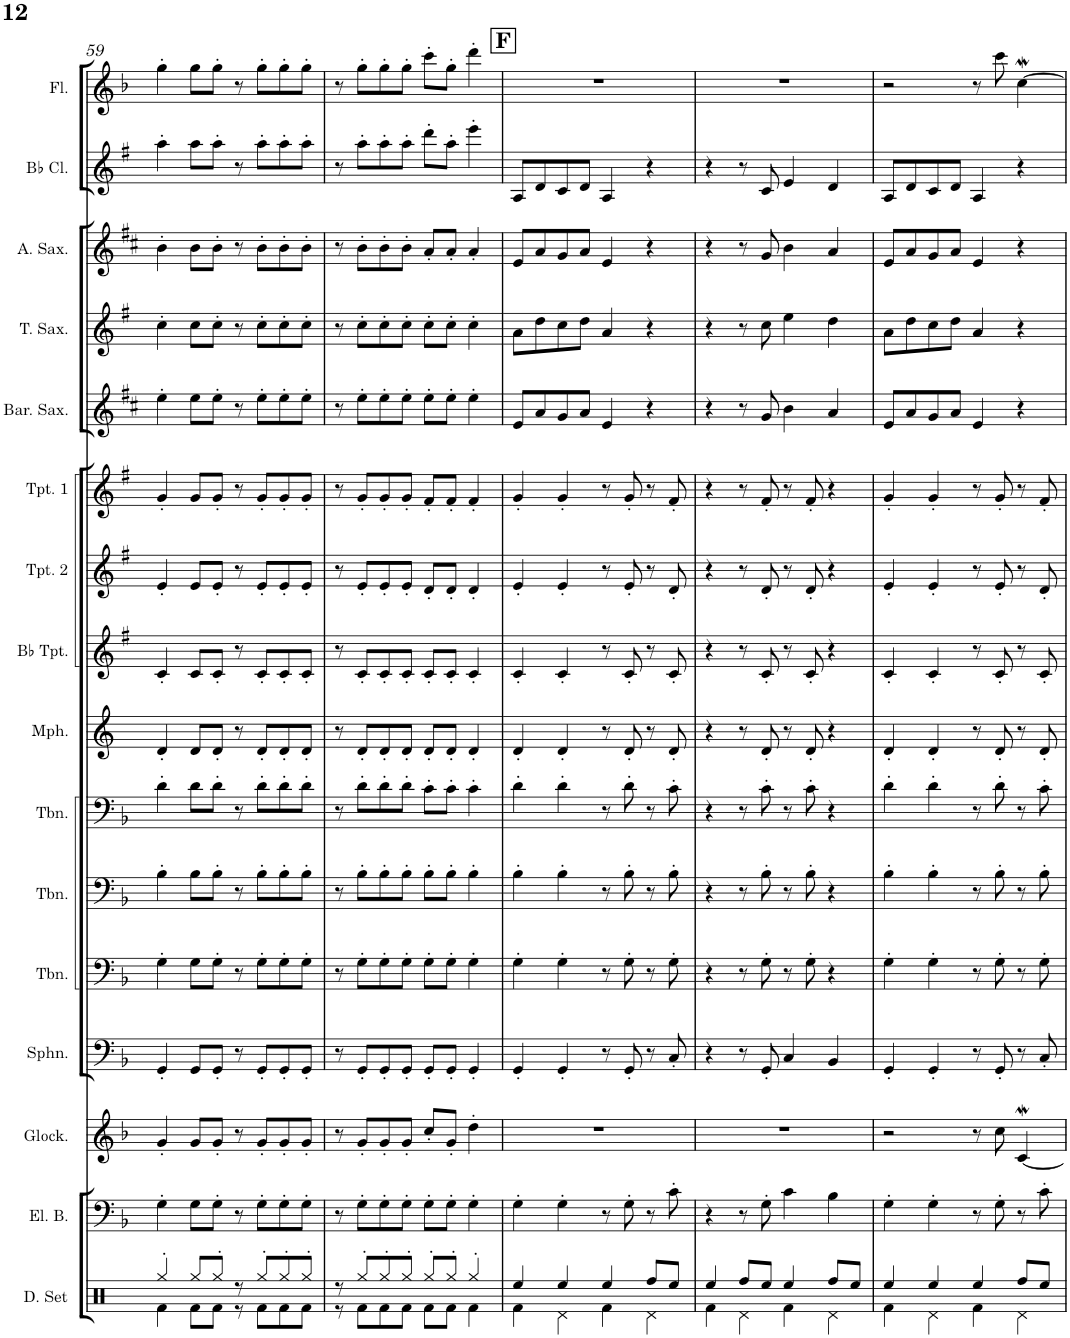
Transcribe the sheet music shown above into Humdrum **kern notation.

**kern	**kern	**kern	**kern	**kern	**kern	**kern	**kern	**kern	**kern	**kern	**kern	**kern	**kern	**kern	**kern
*part16	*part15	*part14	*part13	*part12	*part11	*part10	*part9	*part8	*part7	*part6	*part5	*part4	*part3	*part2	*part1
*staff16	*staff15	*staff14	*staff13	*staff12	*staff11	*staff10	*staff9	*staff8	*staff7	*staff6	*staff5	*staff4	*staff3	*staff2	*staff1
*I"Drumset	*I"Electric Bass	*I"Glockenspiel	*I"Sousaphone	*I"Trombone	*I"Trombone	*I"Trombone	*I"Mellophone	*I"Bb Trumpet	*I"Trumpet 2	*I"Trumpet 1	*I"Baritone Sax	*I"Tenor Sax	*I"Alto Sax	*I"Bb Clarinet	*I"Flute
*I'D. Set	*I'El. B.	*I'Glock.	*I'Sphn.	*I'Tbn.	*I'Tbn.	*I'Tbn.	*I'Mph.	*I'Bb Tpt.	*I'Tpt. 2	*I'Tpt. 1	*I'Bar. Sax.	*I'T. Sax.	*I'A. Sax.	*I'Bb Cl.	*I'Fl.
!!LO:PB:g=z
*clefX	*clefF4	*clefG2	*clefF4	*clefF4	*clefF4	*clefF4	*clefG2	*clefG2	*clefG2	*clefG2	*clefG2	*clefG2	*clefG2	*clefG2	*clefG2
*	*Trd7c12	*Trd-14c-24	*	*	*	*	*Trd4c7	*Trd1c2	*Trd1c2	*Trd1c2	*Trd12c21	*Trd8c14	*Trd5c9	*Trd1c2	*
*k[]	*k[b-]	*k[b-]	*k[b-]	*k[b-]	*k[b-]	*k[b-]	*k[]	*k[f#]	*k[f#]	*k[f#]	*k[f#c#]	*k[f#]	*k[f#c#]	*k[f#]	*k[b-]
*M4/4	*M4/4	*M4/4	*M4/4	*M4/4	*M4/4	*M4/4	*M4/4	*M4/4	*M4/4	*M4/4	*M4/4	*M4/4	*M4/4	*M4/4	*M4/4
=59	=59	=59	=59	=59	=59	=59	=59	=59	=59	=59	=59	=59	=59	=59	=59
*^	*	*	*	*	*	*	*	*	*	*	*	*	*	*	*
4Rgg'/	4Rf\	4G'\	4g'/	4GG'/	4G'\	4B-'\	4d'\	4d'/	4c'/	4e'/	4g'/	4ee'\	4cc'\	4b'\	4aa'\	4gg'\
8Rgg/L	8Rf\L	8G\L	8g/L	8GG/L	8G\L	8B-\L	8d\L	8d/L	8c/L	8e/L	8g/L	8ee\L	8cc\L	8b\L	8aa\L	8gg\L
8Rgg'/J	8Rf\J	8G'\J	8g'/J	8GG'/J	8G'\J	8B-'\J	8d'\J	8d'/J	8c'/J	8e'/J	8g'/J	8ee'\J	8cc'\J	8b'\J	8aa'\J	8gg'\J
8r	8r	8r	8r	8r	8r	8r	8r	8r	8r	8r	8r	8r	8r	8r	8r	8r
8Rgg'/L	8Rf\L	8G'\L	8g'/L	8GG'/L	8G'\L	8B-'\L	8d'\L	8d'/L	8c'/L	8e'/L	8g'/L	8ee'\L	8cc'\L	8b'\L	8aa'\L	8gg'\L
8Rgg'/	8Rf\	8G'\	8g'/	8GG'/	8G'\	8B-'\	8d'\	8d'/	8c'/	8e'/	8g'/	8ee'\	8cc'\	8b'\	8aa'\	8gg'\
8Rgg'/J	8Rf\J	8G'\J	8g'/J	8GG'/J	8G'\J	8B-'\J	8d'\J	8d'/J	8c'/J	8e'/J	8g'/J	8ee'\J	8cc'\J	8b'\J	8aa'\J	8gg'\J
=60	=60	=60	=60	=60	=60	=60	=60	=60	=60	=60	=60	=60	=60	=60	=60	=60
8r	8r	8r	8r	8r	8r	8r	8r	8r	8r	8r	8r	8r	8r	8r	8r	8r
8Rgg'/L	8Rf\L	8G'\L	8g'/L	8GG'/L	8G'\L	8B-'\L	8d'\L	8d'/L	8c'/L	8e'/L	8g'/L	8ee'\L	8cc'\L	8b'\L	8aa'\L	8gg'\L
8Rgg'/	8Rf\	8G'\	8g'/	8GG'/	8G'\	8B-'\	8d'\	8d'/	8c'/	8e'/	8g'/	8ee'\	8cc'\	8b'\	8aa'\	8gg'\
8Rgg'/J	8Rf\J	8G'\J	8g'/J	8GG'/J	8G'\J	8B-'\J	8d'\J	8d'/J	8c'/J	8e'/J	8g'/J	8ee'\J	8cc'\J	8b'\J	8aa'\J	8gg'\J
8Rgg'/L	8Rf\L	8G'\L	8cc'/L	8GG'/L	8G'\L	8B-'\L	8c'\L	8d'/L	8c'/L	8d'/L	8f#'/L	8ee'\L	8cc'\L	8a'/L	8ddd'\L	8ccc'\L
8Rgg'/J	8Rf\J	8G'\J	8g'/J	8GG'/J	8G'\J	8B-'\J	8c'\J	8d'/J	8c'/J	8d'/J	8f#'/J	8ee'\J	8cc'\J	8a'/J	8aa'\J	8gg'\J
4Rgg'/	4Rf\	4G'\	4dd'\	4GG'/	4G'\	4B-'\	4c'\	4d'/	4c'/	4d'/	4f#'/	4ee'\	4cc'\	4a'/	4eee'\	4ddd'\
!!LO:REH:place=s1:a:B:cj:fs=14:t=F
=61	=61	=61	=61	=61	=61	=61	=61	=61	=61	=61	=61	=61	=61	=61	=61	=61
4Ree/	4Rf\	4G'\	1r	4GG'/	4G'\	4B-'\	4d'\	4d'/	4c'/	4e'/	4g'/	8e/L	8a\L	8e/L	8A/L	1r
.	.	.	.	.	.	.	.	.	.	.	.	8a/	8dd\	8a/	8d/	.
4Ree/	4Rd\	4G'\	.	4GG'/	4G'\	4B-'\	4d'\	4d'/	4c'/	4e'/	4g'/	8g/	8cc\	8g/	8c/	.
.	.	.	.	.	.	.	.	.	.	.	.	8a/J	8dd\J	8a/J	8d/J	.
4Ree/	4Rf\	8r	.	8r	8r	8r	8r	8r	8r	8r	8r	4e/	4a/	4e/	4A/	.
.	.	8G'\	.	8GG'/	8G'\	8B-'\	8d'\	8d'/	8c'/	8e'/	8g'/	.	.	.	.	.
8Rff/L	4Rd\	8r	.	8r	8r	8r	8r	8r	8r	8r	8r	4r	4r	4r	4r	.
8Ree/J	.	8c'\	.	8C'/	8G'\	8B-'\	8c'\	8d'/	8c'/	8d'/	8f#'/	.	.	.	.	.
=62	=62	=62	=62	=62	=62	=62	=62	=62	=62	=62	=62	=62	=62	=62	=62	=62
4Ree/	4Rf\	4r	1r	4r	4r	4r	4r	4r	4r	4r	4r	4r	4r	4r	4r	1r
8Rff/L	4Rd\	8r	.	8r	8r	8r	8r	8r	8r	8r	8r	8r	8r	8r	8r	.
8Ree/J	.	8G'\	.	8GG'/	8G'\	8B-'\	8c'\	8d'/	8c'/	8d'/	8f#'/	8g/	8cc\	8g/	8c/	.
4Ree/	4Rf\	4c\	.	4C/	8r	8r	8r	8r	8r	8r	8r	4b\	4ee\	4b\	4e/	.
.	.	.	.	.	8G'\	8B-'\	8c'\	8d'/	8c'/	8d'/	8f#'/	.	.	.	.	.
8Rff/L	4Rd\	4B-\	.	4BB-/	4r	4r	4r	4r	4r	4r	4r	4a/	4dd\	4a/	4d/	.
8Ree/J	.	.	.	.	.	.	.	.	.	.	.	.	.	.	.	.
=63	=63	=63	=63	=63	=63	=63	=63	=63	=63	=63	=63	=63	=63	=63	=63	=63
4Ree/	4Rf\	4G'\	2r	4GG'/	4G'\	4B-'\	4d'\	4d'/	4c'/	4e'/	4g'/	8e/L	8a\L	8e/L	8A/L	2r
.	.	.	.	.	.	.	.	.	.	.	.	8a/	8dd\	8a/	8d/	.
4Ree/	4Rd\	4G'\	.	4GG'/	4G'\	4B-'\	4d'\	4d'/	4c'/	4e'/	4g'/	8g/	8cc\	8g/	8c/	.
.	.	.	.	.	.	.	.	.	.	.	.	8a/J	8dd\J	8a/J	8d/J	.
4Ree/	4Rf\	8r	8r	8r	8r	8r	8r	8r	8r	8r	8r	4e/	4a/	4e/	4A/	8r
.	.	8G'\	8cc\	8GG'/	8G'\	8B-'\	8d'\	8d'/	8c'/	8e'/	8g'/	.	.	.	.	8ccc\
8Rff/L	4Rd\	8r	[4cW/	8r	8r	8r	8r	8r	8r	8r	8r	4r	4r	4r	4r	[4ccW\
8Ree/J	.	8c'\	.	8C'/	8G'\	8B-'\	8c'\	8d'/	8c'/	8d'/	8f#'/	.	.	.	.	.
*v	*v	*	*	*	*	*	*	*	*	*	*	*	*	*	*	*
=	=	=	=	=	=	=	=	=	=	=	=	=	=	=	=
*-	*-	*-	*-	*-	*-	*-	*-	*-	*-	*-	*-	*-	*-	*-	*-
